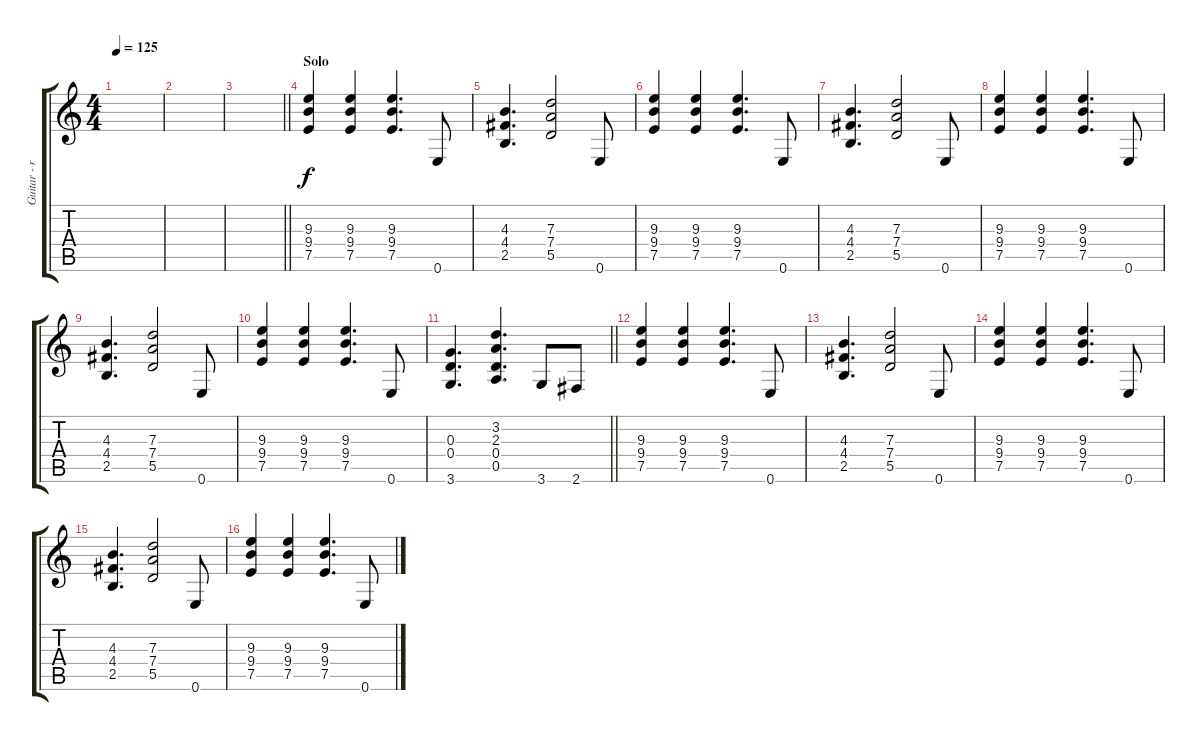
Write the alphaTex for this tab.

\track ("Guitar - rhythm" "Guitar - r") {instrument distortionguitar}
\staff {score tabs}
\tuning (E4 B3 G3 D3 A2 E2) {hide}
\ts (4 4)
\tempo 125
\clef g2
\ks c
|
|
\barLineRight lightlight
|
\section ("" "Solo")
(9.3 9.4 7.5).4 (9.3 9.4 7.5).4 (9.3 9.4 7.5).4{d} 0.6.8 |
(4.3 4.4 2.5).4{d} (7.3 7.4 5.5).2 0.6.8 |
(9.3 9.4 7.5).4 (9.3 9.4 7.5).4 (9.3 9.4 7.5).4{d} 0.6.8 |
(4.3 4.4 2.5).4{d} (7.3 7.4 5.5).2 0.6.8 |
(9.3 9.4 7.5).4 (9.3 9.4 7.5).4 (9.3 9.4 7.5).4{d} 0.6.8 |
(4.3 4.4 2.5).4{d} (7.3 7.4 5.5).2 0.6.8 |
(9.3 9.4 7.5).4 (9.3 9.4 7.5).4 (9.3 9.4 7.5).4{d} 0.6.8 |
\barLineRight lightlight
(0.3 0.4 3.6).4{d} (3.2 2.3 0.4 0.5).4{d} 3.6.8 2.6.8 |
(9.3 9.4 7.5).4 (9.3 9.4 7.5).4 (9.3 9.4 7.5).4{d} 0.6.8 |
(4.3 4.4 2.5).4{d} (7.3 7.4 5.5).2 0.6.8 |
(9.3 9.4 7.5).4 (9.3 9.4 7.5).4 (9.3 9.4 7.5).4{d} 0.6.8 |
(4.3 4.4 2.5).4{d} (7.3 7.4 5.5).2 0.6.8 |
(9.3 9.4 7.5).4 (9.3 9.4 7.5).4 (9.3 9.4 7.5).4{d} 0.6.8
